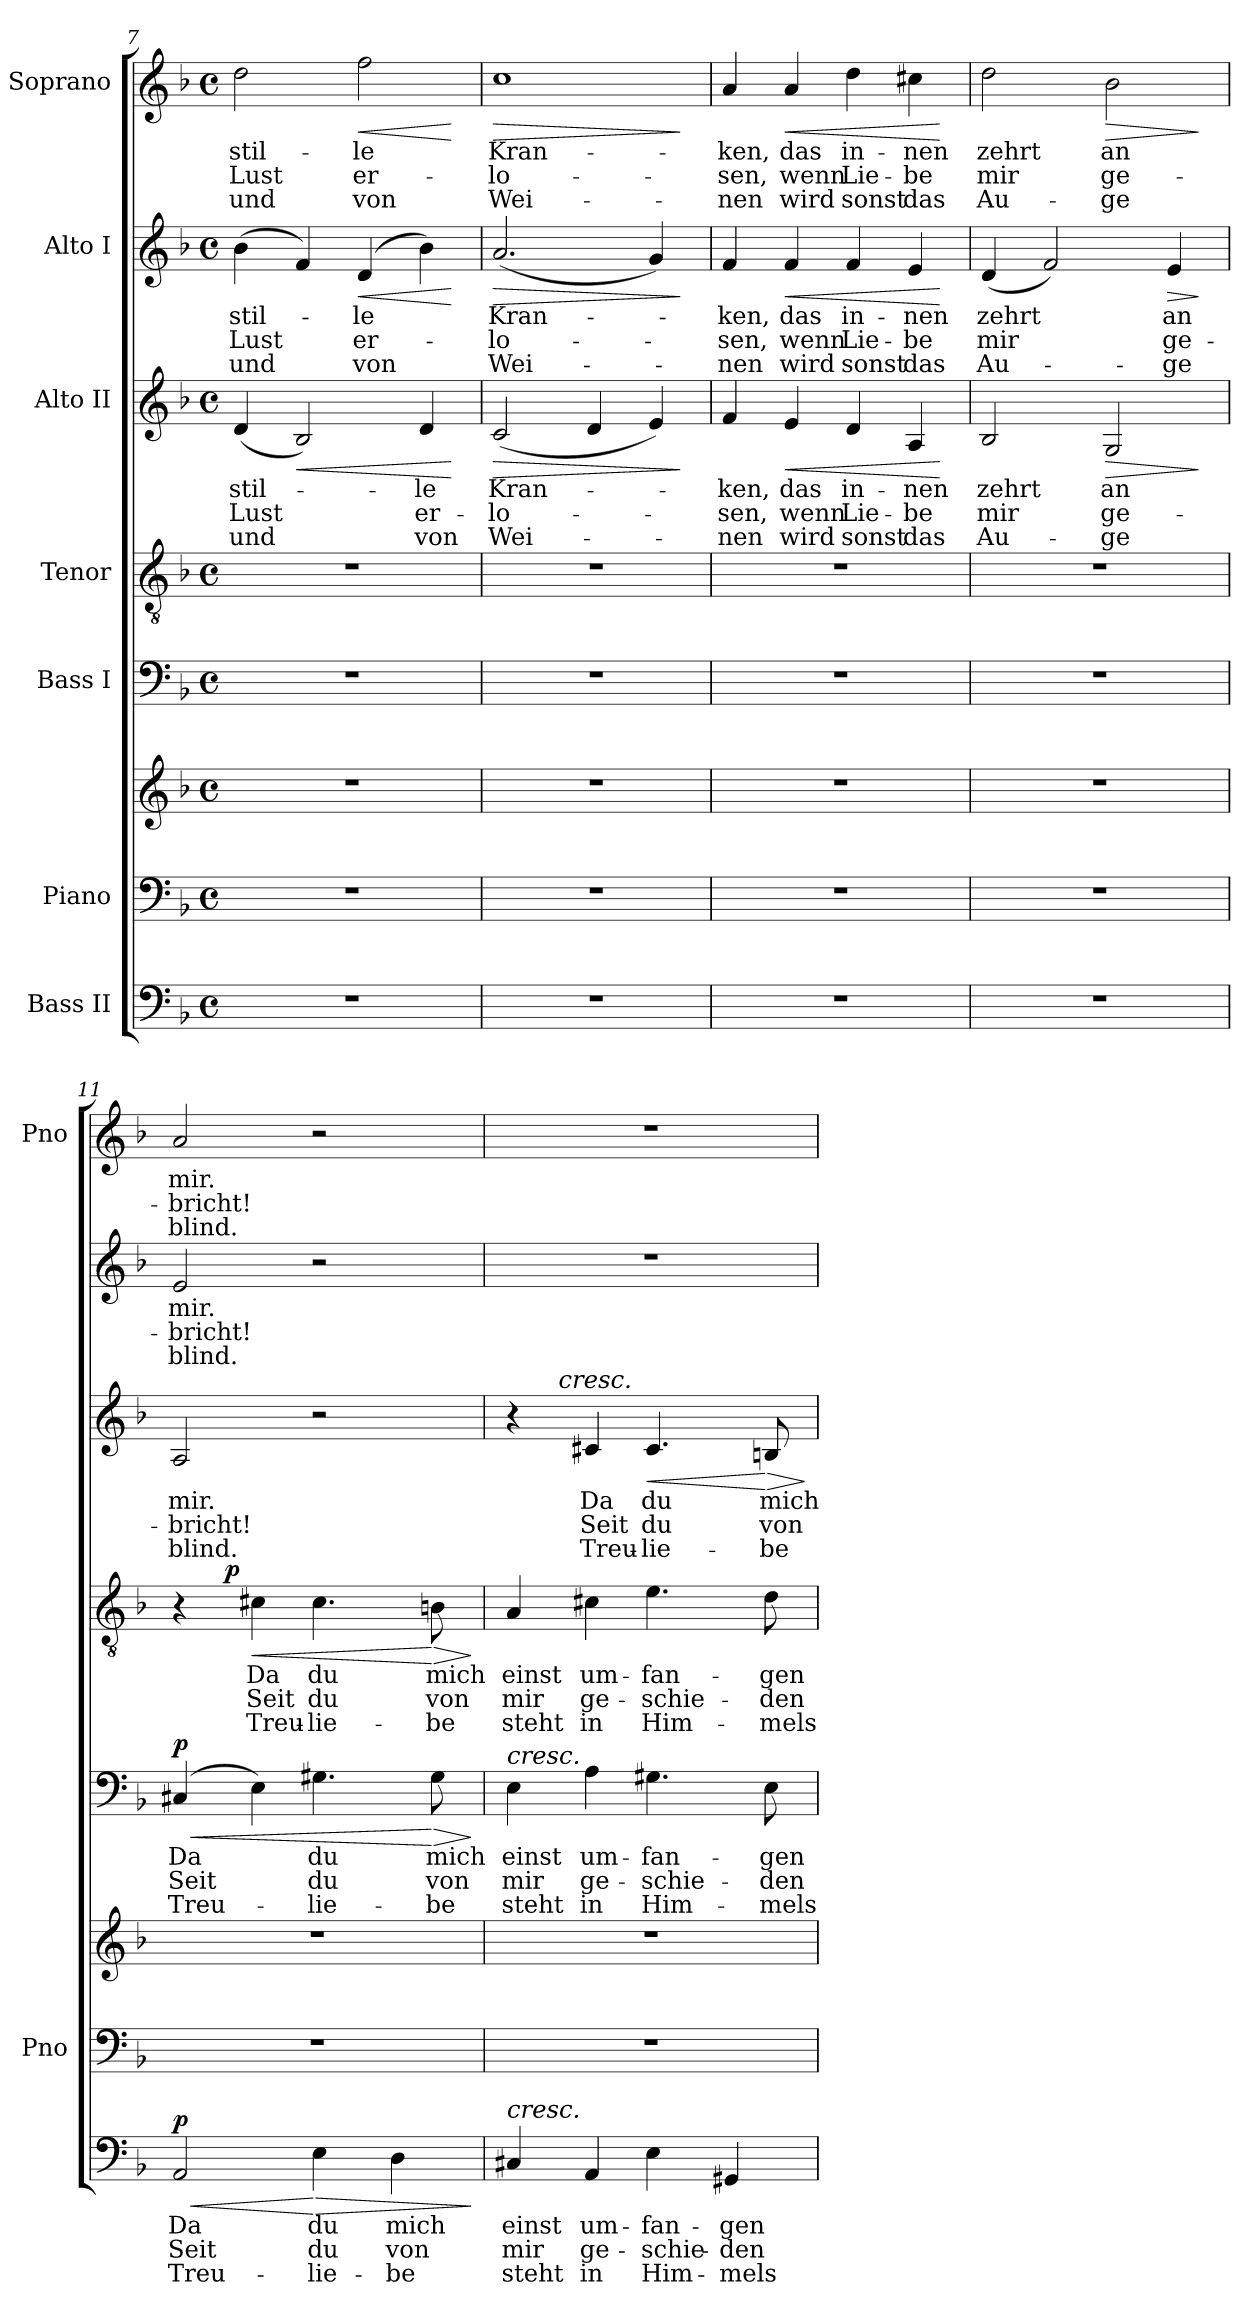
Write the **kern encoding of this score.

**kern	**text	**text	**text	**dynam	**kern	**kern	**kern	**text	**text	**text	**dynam	**kern	**text	**text	**text	**dynam	**kern	**text	**text	**text	**dynam	**kern	**text	**text	**text	**dynam	**kern	**text	**text	**text	**dynam
*part7	*part7	*part7	*part7	*part7	*part6	*part6	*part5	*part5	*part5	*part5	*part5	*part4	*part4	*part4	*part4	*part4	*part3	*part3	*part3	*part3	*part3	*part2	*part2	*part2	*part2	*part2	*part1	*part1	*part1	*part1	*part1
*staff8	*staff8	*staff8	*staff8	*staff8	*staff7	*staff6	*staff5	*staff5	*staff5	*staff5	*staff5	*staff4	*staff4	*staff4	*staff4	*staff4	*staff3	*staff3	*staff3	*staff3	*staff3	*staff2	*staff2	*staff2	*staff2	*staff2	*staff1	*staff1	*staff1	*staff1	*staff1
*I"Bass II	*	*	*	*	*I"Piano	*	*I"Bass I	*	*	*	*	*I"Tenor	*	*	*	*	*I"Alto II	*	*	*	*	*I"Alto I	*	*	*	*	*I"Soprano	*	*	*	*
*	*	*	*	*	*I'Pno	*	*	*	*	*	*	*	*	*	*	*	*	*	*	*	*	*	*	*	*	*	*I'Pno	*	*	*	*
*clefF4	*	*	*	*	*clefF4	*clefG2	*clefF4	*	*	*	*	*clefGv2	*	*	*	*	*clefG2	*	*	*	*	*clefG2	*	*	*	*	*clefG2	*	*	*	*
*k[b-]	*	*	*	*	*k[b-]	*k[b-]	*k[b-]	*	*	*	*	*k[b-]	*	*	*	*	*k[b-]	*	*	*	*	*k[b-]	*	*	*	*	*k[b-]	*	*	*	*
*F:	*	*	*	*	*F:	*F:	*F:	*	*	*	*	*F:	*	*	*	*	*F:	*	*	*	*	*F:	*	*	*	*	*F:	*	*	*	*
*M4/4	*	*	*	*	*M4/4	*M4/4	*M4/4	*	*	*	*	*M4/4	*	*	*	*	*M4/4	*	*	*	*	*M4/4	*	*	*	*	*M4/4	*	*	*	*
*met(c)	*	*	*	*	*met(c)	*met(c)	*met(c)	*	*	*	*	*met(c)	*	*	*	*	*met(c)	*	*	*	*	*met(c)	*	*	*	*	*met(c)	*	*	*	*
=7	=7	=7	=7	=7	=7	=7	=7	=7	=7	=7	=7	=7	=7	=7	=7	=7	=7	=7	=7	=7	=7	=7	=7	=7	=7	=7	=7	=7	=7	=7	=7
1r	.	.	.	.	1r	1r	1r	.	.	.	.	1r	.	.	.	.	(4d/	stil-	Lust	und	.	(4b-\	stil-	Lust	und	.	2dd\	stil-	Lust	und	.
!	!	!	!	!	!	!	!	!	!	!	!	!	!	!	!	!	!	!	!	!	!LO:HP:b	!	!	!	!	!	!	!	!	!	!
.	.	.	.	.	.	.	.	.	.	.	.	.	.	.	.	.	2B-/)	.	.	.	<	4f/)	.	.	.	.	.	.	.	.	.
!	!	!	!	!	!	!	!	!	!	!	!	!	!	!	!	!	!	!	!	!	!	!	!	!	!	!LO:HP:b	!	!	!	!	!LO:HP:b
.	.	.	.	.	.	.	.	.	.	.	.	.	.	.	.	.	.	.	.	.	.	(4d/	-le	er-	von	<	2ff\	-le	er-	von	<
.	.	.	.	.	.	.	.	.	.	.	.	.	.	.	.	.	4d/	-le	er-	von	.	4b-\)	.	.	.	.	.	.	.	.	.
.	.	.	.	.	.	.	.	.	.	.	.	.	.	.	.	.	.	.	.	.	[	.	.	.	.	[	.	.	.	.	[
=8	=8	=8	=8	=8	=8	=8	=8	=8	=8	=8	=8	=8	=8	=8	=8	=8	=8	=8	=8	=8	=8	=8	=8	=8	=8	=8	=8	=8	=8	=8	=8
!	!	!	!	!	!	!	!	!	!	!	!	!	!	!	!	!	!	!	!	!	!LO:HP:b	!	!	!	!	!LO:HP:b	!	!	!	!	!LO:HP:b
1r	.	.	.	.	1r	1r	1r	.	.	.	.	1r	.	.	.	.	(2c/	Kran-	-lo-	Wei-	>	(2.a/	Kran-	-lo-	Wei-	>	1cc	Kran-	-lo-	Wei-	>
.	.	.	.	.	.	.	.	.	.	.	.	.	.	.	.	.	4d/	.	.	.	.	.	.	.	.	.	.	.	.	.	.
.	.	.	.	.	.	.	.	.	.	.	.	.	.	.	.	.	4e/)	.	.	.	.	4g/)	.	.	.	.	.	.	.	.	.
.	.	.	.	.	.	.	.	.	.	.	.	.	.	.	.	.	.	.	.	.	]	.	.	.	.	]	.	.	.	.	]
=9	=9	=9	=9	=9	=9	=9	=9	=9	=9	=9	=9	=9	=9	=9	=9	=9	=9	=9	=9	=9	=9	=9	=9	=9	=9	=9	=9	=9	=9	=9	=9
1r	.	.	.	.	1r	1r	1r	.	.	.	.	1r	.	.	.	.	4f/	-ken,	-sen,	-nen	.	4f/	-ken,	-sen,	-nen	.	4a/	-ken,	-sen,	-nen	.
!	!	!	!	!	!	!	!	!	!	!	!	!	!	!	!	!	!	!	!	!	!LO:HP:b	!	!	!	!	!LO:HP:b	!	!	!	!	!LO:HP:b
.	.	.	.	.	.	.	.	.	.	.	.	.	.	.	.	.	4e/	das	wenn	wird	<	4f/	das	wenn	wird	<	4a/	das	wenn	wird	<
.	.	.	.	.	.	.	.	.	.	.	.	.	.	.	.	.	4d/	in-	Lie-	sonst	.	4f/	in-	Lie-	sonst	.	4dd\	in-	Lie-	sonst	.
.	.	.	.	.	.	.	.	.	.	.	.	.	.	.	.	.	4A/	-nen	-be	das	.	4e/	-nen	-be	das	.	4cc#X\	-nen	-be	das	.
.	.	.	.	.	.	.	.	.	.	.	.	.	.	.	.	.	.	.	.	.	[	.	.	.	.	[	.	.	.	.	[
=10	=10	=10	=10	=10	=10	=10	=10	=10	=10	=10	=10	=10	=10	=10	=10	=10	=10	=10	=10	=10	=10	=10	=10	=10	=10	=10	=10	=10	=10	=10	=10
1r	.	.	.	.	1r	1r	1r	.	.	.	.	1r	.	.	.	.	2B-/	zehrt	mir	Au-	.	(4d/	zehrt	mir	Au-	.	2dd\	zehrt	mir	Au-	.
.	.	.	.	.	.	.	.	.	.	.	.	.	.	.	.	.	.	.	.	.	.	2f/)	.	.	.	.	.	.	.	.	.
!	!	!	!	!	!	!	!	!	!	!	!	!	!	!	!	!	!	!	!	!	!LO:HP:b	!	!	!	!	!	!	!	!	!	!LO:HP:b
.	.	.	.	.	.	.	.	.	.	.	.	.	.	.	.	.	2G/	an	-ge-	-ge	>	.	.	.	.	.	2b-\	an	ge-	-ge	>
!	!	!	!	!	!	!	!	!	!	!	!	!	!	!	!	!	!	!	!	!	!	!	!	!	!	!LO:HP:b	!	!	!	!	!
.	.	.	.	.	.	.	.	.	.	.	.	.	.	.	.	.	.	.	.	.	.	4e/	an	ge-	-ge	>	.	.	.	.	.
.	.	.	.	.	.	.	.	.	.	.	.	.	.	.	.	.	.	.	.	.	]	.	.	.	.	]	.	.	.	.	]
=11	=11	=11	=11	=11	=11	=11	=11	=11	=11	=11	=11	=11	=11	=11	=11	=11	=11	=11	=11	=11	=11	=11	=11	=11	=11	=11	=11	=11	=11	=11	=11
!	!	!	!	!LO:HP:b	!	!	!	!	!	!	!LO:HP:b	!	!	!	!	!	!	!	!	!	!	!	!	!	!	!	!	!	!	!	!
!	!	!	!	!LO:DY:n=1:a	!	!	!	!	!	!	!LO:DY:n=1:a	!	!	!	!	!	!	!	!	!	!	!	!	!	!	!	!	!	!	!	!
*	*	*	*	*	*	*	*	*	*	*	*	*^	*	*	*	*	*	*	*	*	*	*	*	*	*	*	*	*	*	*	*
2AA/	Da	Seit	Treu-	< p	1r	1r	(4C#X/	Da	Seit	Treu-	< p	4r	8.ryy	.	.	.	.	2A/	mir.	bricht!	blind.	.	2e/	mir.	-bricht!	blind.	.	2a/	mir.	-bricht!	blind.	.
!	!	!	!	!	!	!	!	!	!	!	!	!	!	!	!	!	!LO:DY:a	!	!	!	!	!	!	!	!	!	!	!	!	!	!	!
.	.	.	.	.	.	.	.	.	.	.	.	.	2ryy	.	.	.	p	.	.	.	.	.	.	.	.	.	.	.	.	.	.	.
!	!	!	!	!	!	!	!	!	!	!	!	!	!	!	!	!	!LO:HP:b	!	!	!	!	!	!	!	!	!	!	!	!	!	!	!
.	.	.	.	.	.	.	4E\)	.	.	.	.	4c#X\	.	Da	Seit	Treu-	<	.	.	.	.	.	.	.	.	.	.	.	.	.	.	.
!	!	!	!	!LO:HP:n=1:b	!	!	!	!	!	!	!	!	!	!	!	!	!	!	!	!	!	!	!	!	!	!	!	!	!	!	!	!
4E\	du	du	-lie-	[ >	.	.	4.G#X\	du	du	-lie-	.	4.c#\	.	du	du	-lie-	.	2r	.	.	.	.	2r	.	.	.	.	2r	.	.	.	.
.	.	.	.	.	.	.	.	.	.	.	.	.	4ryy	.	.	.	.	.	.	.	.	.	.	.	.	.	.	.	.	.	.	.
4D\	mich	von	-be	.	.	.	.	.	.	.	.	.	.	.	.	.	.	.	.	.	.	.	.	.	.	.	.	.	.	.	.	.
!	!	!	!	!	!	!	!	!	!	!	!LO:HP:n=1:b	!	!	!	!	!	!LO:HP:n=1:b	!	!	!	!	!	!	!	!	!	!	!	!	!	!	!
.	.	.	.	.	.	.	8G#\	mich	von	-be	[ >	8Bn\	.	mich	von	-be	[ >	.	.	.	.	.	.	.	.	.	.	.	.	.	.	.
.	.	.	.	.	.	.	.	.	.	.	.	.	16ryy	.	.	.	.	.	.	.	.	.	.	.	.	.	.	.	.	.	.	.
.	.	.	.	]	.	.	.	.	.	.	]	.	.	.	.	.	]	.	.	.	.	.	.	.	.	.	.	.	.	.	.	.
!!LO:PB:g=z
=12	=12	=12	=12	=12	=12	=12	=12	=12	=12	=12	=12	=12	=12	=12	=12	=12	=12	=12	=12	=12	=12	=12	=12	=12	=12	=12	=12	=12	=12	=12	=12	=12
!	!	!	!	!	!	!	!	!	!	!	!	!LO:TX:a:i:t=cresc.	!	!	!	!	!	!	!	!	!	!	!	!	!	!	!	!	!	!	!	!
!	!	!	!	!	!	!	!LO:TX:a:i:t=cresc.	!	!	!	!	!	!	!	!	!	!	!	!	!	!	!	!	!	!	!	!	!	!	!	!	!
!LO:TX:a:i:t=cresc.	!	!	!	!	!	!	!	!	!	!	!	!	!	!	!	!	!	!	!	!	!	!	!	!	!	!	!	!	!	!	!	!
*	*	*	*	*	*	*	*	*	*	*	*	*v	*v	*	*	*	*	*^	*	*	*	*	*	*	*	*	*	*	*	*	*	*
4C#X/	einst	mir	steht	.	1r	1r	4E\	einst	mir	steht	.	4A/	einst	mir	steht	.	4r	8.ryy	.	.	.	.	1r	.	.	.	.	1r	.	.	.	.
!	!	!	!	!	!	!	!	!	!	!	!	!	!	!	!	!	!	!LO:TX:a:i:t=cresc.	!	!	!	!	!	!	!	!	!	!	!	!	!	!
.	.	.	.	.	.	.	.	.	.	.	.	.	.	.	.	.	.	2ryy	.	.	.	.	.	.	.	.	.	.	.	.	.	.
4AA/	um-	ge-	in	.	.	.	4A\	um-	ge-	in	.	4c#X\	um-	ge-	in	.	4c#X/	.	Da	Seit	Treu-	.	.	.	.	.	.	.	.	.	.	.
!	!	!	!	!	!	!	!	!	!	!	!	!	!	!	!	!	!	!	!	!	!	!LO:HP:b	!	!	!	!	!	!	!	!	!	!
4E\	-fan-	-schie-	Him-	.	.	.	4.G#X\	-fan-	-schie-	Him-	.	4.e\	-fan-	-schie-	Him-	.	4.c#/	.	du	du	-lie-	<	.	.	.	.	.	.	.	.	.	.
.	.	.	.	.	.	.	.	.	.	.	.	.	.	.	.	.	.	4ryy	.	.	.	.	.	.	.	.	.	.	.	.	.	.
4GG#X/	-gen	-den	-mels-	.	.	.	.	.	.	.	.	.	.	.	.	.	.	.	.	.	.	.	.	.	.	.	.	.	.	.	.	.
!	!	!	!	!	!	!	!	!	!	!	!	!	!	!	!	!	!	!	!	!	!	!LO:HP:n=1:b	!	!	!	!	!	!	!	!	!	!
.	.	.	.	.	.	.	8E\	-gen	-den	-mels-	.	8d\	-gen	-den	-mels-	.	8Bn/	.	mich	von	-be	[ >	.	.	.	.	.	.	.	.	.	.
.	.	.	.	.	.	.	.	.	.	.	.	.	.	.	.	.	.	16ryy	.	.	.	.	.	.	.	.	.	.	.	.	.	.
.	.	.	.	.	.	.	.	.	.	.	.	.	.	.	.	.	.	.	.	.	.	]	.	.	.	.	.	.	.	.	.	.
*	*	*	*	*	*	*	*	*	*	*	*	*	*	*	*	*	*v	*v	*	*	*	*	*	*	*	*	*	*	*	*	*	*
=	=	=	=	=	=	=	=	=	=	=	=	=	=	=	=	=	=	=	=	=	=	=	=	=	=	=	=	=	=	=	=
*-	*-	*-	*-	*-	*-	*-	*-	*-	*-	*-	*-	*-	*-	*-	*-	*-	*-	*-	*-	*-	*-	*-	*-	*-	*-	*-	*-	*-	*-	*-	*-
